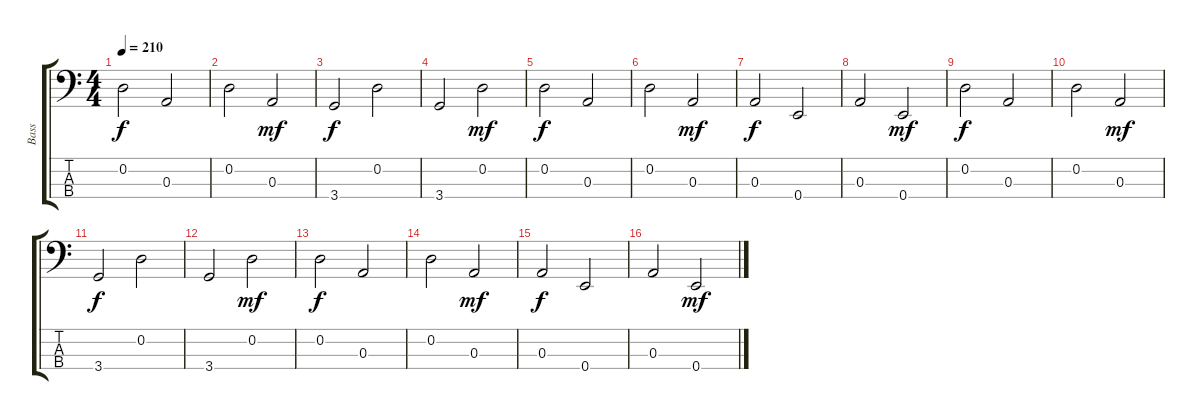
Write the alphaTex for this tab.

\track ("Bass  " "Bass  ") {instrument electricbassfinger}
\staff {score tabs}
\tuning (G2 D2 A1 E1) {hide}
\ts (4 4)
\tempo 210
\clef f4
\ks c
0.2.2{dy f} 0.3.2 |
0.2.2 0.3.2{dy mf} |
3.4.2{dy f} 0.2.2 |
3.4.2 0.2.2{dy mf} |
0.2.2{dy f} 0.3.2 |
0.2.2 0.3.2{dy mf} |
0.3.2{dy f} 0.4.2 |
0.3.2 0.4.2{dy mf} |
0.2.2{dy f} 0.3.2 |
0.2.2 0.3.2{dy mf} |
3.4.2{dy f} 0.2.2 |
3.4.2 0.2.2{dy mf} |
0.2.2{dy f} 0.3.2 |
0.2.2 0.3.2{dy mf} |
0.3.2{dy f} 0.4.2 |
0.3.2 0.4.2{dy mf}
